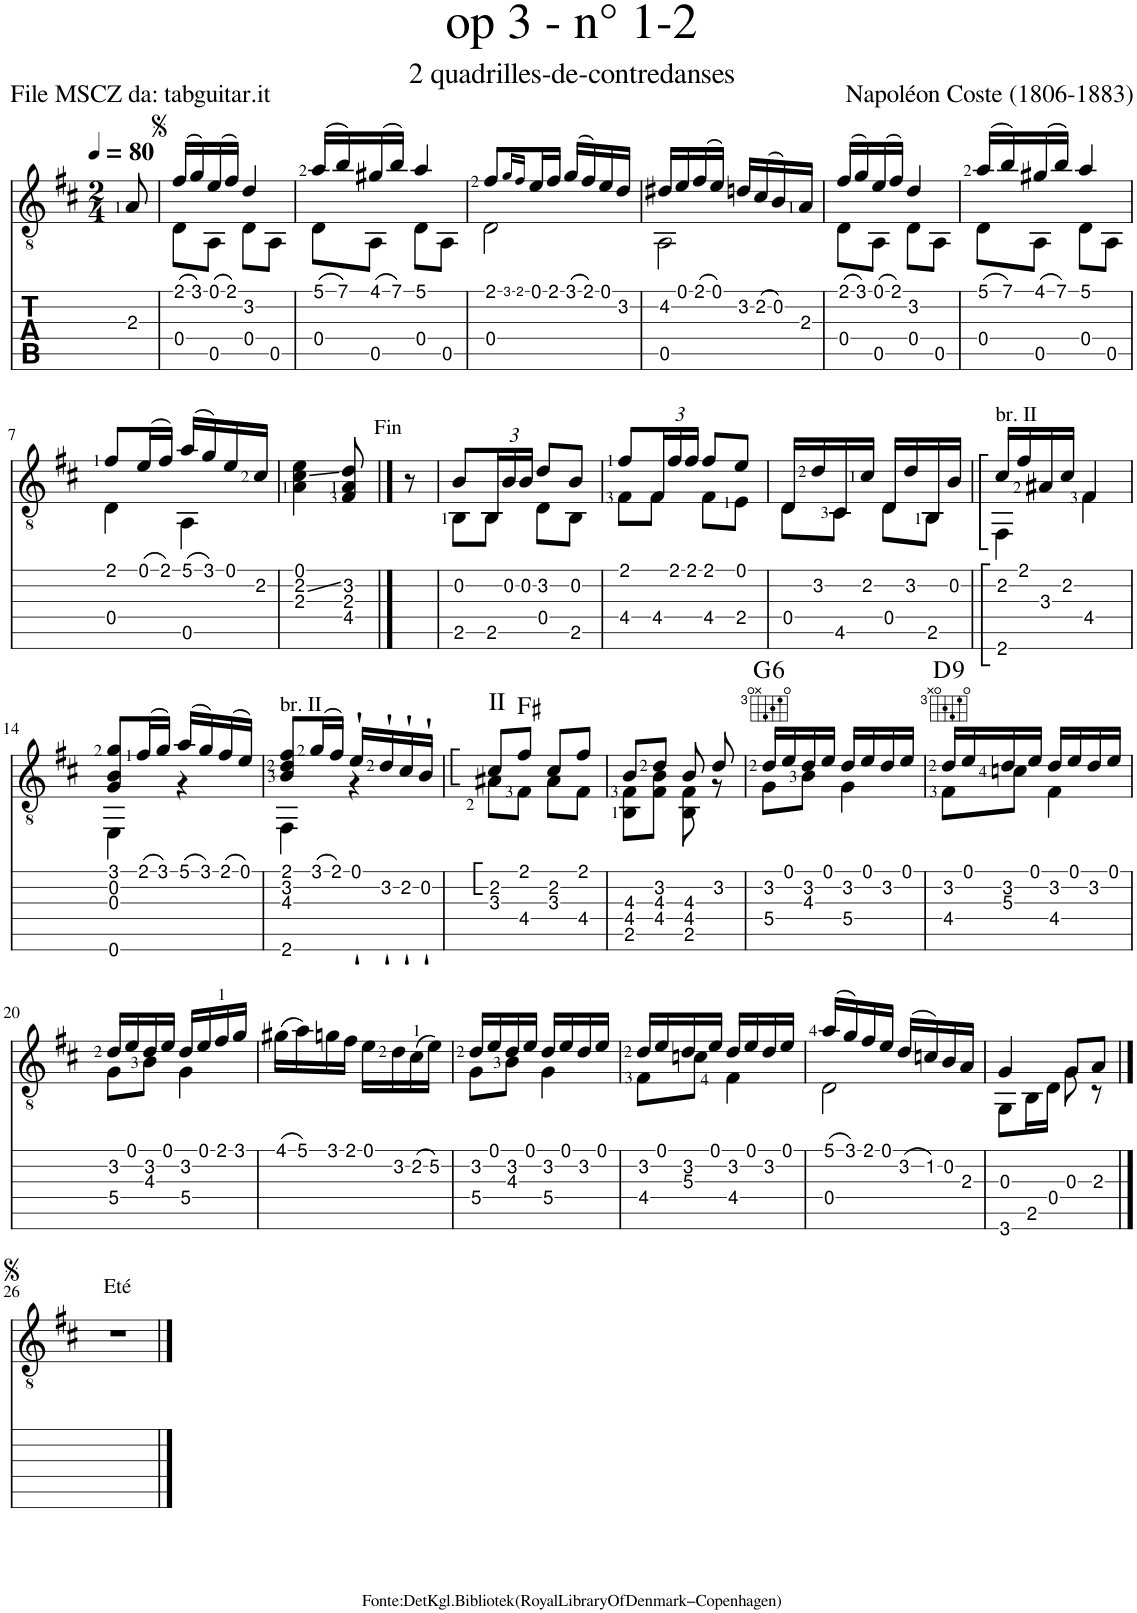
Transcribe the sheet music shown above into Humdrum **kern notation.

**kern	**kern	**harte
*part1	*part1	*part1
*staff2	*staff1	*
*I"Guitar	*	*
*I'Guit.	*	*
*stria6	*	*
*	*clefGv2	*
*k[f#c#]	*k[f#c#]	*
*M2/4	*M2/4	*
*MM80	*MM80	*
=	=	=
8A	8A/	.
=1	=1	=1
*^	*^	*
16f#LL	8DL	(16f#/LL	8D\L	.
16gJ	.	16g/)	.	.
16eL	8AAJ	(16e/	8AA\J	.
16f#JJ	.	16f#/JJ)	.	.
4d	8DL	4d/	8D\L	.
.	8AAJ	.	8AA\J	.
=2	=2	=2	=2	=2
16aLL	8DL	(16a/LL	8D\L	.
16bJ	.	16b/)	.	.
16g#L	8AAJ	(16g#X/	8AA\J	.
16bJJ	.	16b/JJ)	.	.
4a	8DL	4a/	8D\L	.
.	8AAJ	.	8AA\J	.
=3	=3	=3	=3	=3
8f#L	2D	8f#/L	2D\	.
qg	.	16qg/LL	.	.
qf#	.	16qf#/JJ	.	.
16eL	.	16e/L	.	.
16f#JJ	.	16f#/JJ	.	.
16gLL	.	(16g/LL	.	.
16f#J	.	16f#/)	.	.
16eL	.	16e/	.	.
16dJJ	.	16d/JJ	.	.
=4	=4	=4	=4	=4
16d#LL	2AA	16d#X/LL	2AA\	.
16eJ	.	16e/	.	.
16f#L	.	(16f#/	.	.
16eJJ	.	16e/JJ)	.	.
16dLL	.	16dn/LL	.	.
16c#J	.	(16c#/	.	.
16BL	.	16B/)	.	.
16AJJ	.	16A/JJ	.	.
=5	=5	=5	=5	=5
16f#LL	8DL	(16f#/LL	8D\L	.
16gJ	.	16g/)	.	.
16eL	8AAJ	(16e/	8AA\J	.
16f#JJ	.	16f#/JJ)	.	.
4d	8DL	4d/	8D\L	.
.	8AAJ	.	8AA\J	.
=6	=6	=6	=6	=6
16aLL	8DL	(16a/LL	8D\L	.
16bJ	.	16b/)	.	.
16g#XL	8AAJ	(16g#X/	8AA\J	.
16bJJ	.	16b/JJ)	.	.
4a	8DL	4a/	8D\L	.
.	8AAJ	.	8AA\J	.
!!LO:LB:g=z	!!
=7	=7	=7	=7	=7
8f#L	4D	8f#/L	4D\	.
16eL	.	(16e/L	.	.
16f#JJ	.	16f#/JJ)	.	.
16aLL	4AA	(16a/LL	4AA\	.
16gJ	.	16g/)	.	.
16eL	.	16e/	.	.
16c#JJ	.	16c#/JJ	.	.
*v	*v	*	*	*
*	*v	*v	*
=8	=8	=8
4A 4c# 4e	4A\ 4c#\ 4e\	.
8F# 8A 8d	8F#/ 8A/ 8d/	.
!	!LO:TX:a:t=Fin	!
==9	==9	==9
8r	8r	.
=10	=10	=10
*^	*^	*
8BL	8BBL	8B/L	8BB\L	.
*Xbrackettup	*	*Xbrackettup	*	*
24BBL	8BBJ	24BB/L	8BB\J	.
24B	.	24B/	.	.
24BJJ	.	24B/JJ	.	.
8dL	8DL	8d/L	8D\L	.
8BJ	8BBJ	8B/J	8BB\J	.
=11	=11	=11	=11	=11
8f#L	8F#L	8f#/L	8F#\L	.
24F#L	8F#J	24F#/L	8F#\J	.
24f#	.	24f#/	.	.
24f#JJ	.	24f#/JJ	.	.
8f#L	8F#L	8f#/L	8F#\L	.
8eJ	8EJ	8e/J	8E\J	.
=12	=12	=12	=12	=12
16DLL	8DL	16D/LL	8D\L	.
16dJ	.	16d/	.	.
16C#L	8C#J	16C#/	8C#\J	.
16c#JJ	.	16c#/JJ	.	.
16DLL	8DL	16D/LL	8D\L	.
16dJ	.	16d/	.	.
16BBL	8BBJ	16BB/	8BB\J	.
16BJJ	.	16B/JJ	.	.
=13	=13	=13	=13	=13
!	!	!LO:TX:a:t=br. II	!	!
16c#::LL	4FF#	16c#::/LL	4FF#\	.
16f#J	.	16f#/	.	.
16A#L	.	16A#X/	.	.
16c#JJ	.	16c#/JJ	.	.
4F#	4F#	4F#/	4F#\	.
!!LO:LB:g=z	!!
=14	=14	=14	=14	=14
8G\ 8B\ 8g\L	4EE	8G/ 8B/ 8g/L	4EE\	.
16f#L	.	(16f#/L	.	.
16gJJ	.	16g/JJ)	.	.
16aLL	4r	(16a/LL	4r	.
16gJ	.	16g/)	.	.
16f#L	.	(16f#/	.	.
16eJJ	.	16e/JJ)	.	.
=15	=15	=15	=15	=15
!	!	!LO:TX:a:t=br. II	!	!
8B\ 8d\ 8f#\L	4FF#	8B/ 8d/ 8f#/L	4FF#\	.
16gL	.	(16g/L	.	.
16f#JJ	.	16f#/JJ)	.	.
16e`LL	4r	16e`/LL	4r	.
16d`J	.	16d`/	.	.
16c#`L	.	16c#`/	.	.
16B`JJ	.	16B`/JJ	.	.
=16	=16	=16	=16	=16
!	!	!	!	!LO:H:kt=II
8c#::L	8A#L	8c#::/L	8A#X\L	N
8f#J	8F#J	8f#/J	8F#\J	F#:maj
8c#L	8A#L	8c#/L	8A#\L	.
8f#J	8F#J	8f#/J	8F#\J	.
=17	=17	=17	=17	=17
8BL	8BB\ 8F#\L	8B/L	8BB\ 8F#\L	.
8dJ	8F#\ 8B\J	8d/J	8F#\ 8B\J	.
8BL	8BB 8F#	8B/	8BB\ 8F#\	.
8dJ	8r	8d/	8r	.
=18	=18	=18	=18	=18
!	!	!	!	!LO:H:kt=6
16dLL	8GL	16d/LL	8G\L	G:maj6
16eJ	.	16e/	.	.
16dL	8BJ	16d/	8B\J	.
16eJJ	.	16e/JJ	.	.
16dLL	4G	16d/LL	4G\	.
16eJ	.	16e/	.	.
16dL	.	16d/	.	.
16eJJ	.	16e/JJ	.	.
=19	=19	=19	=19	=19
!	!	!	!	!LO:H:kt=9
16dLL	8F#L	16d/LL	8F#\L	D:9
16eJ	.	16e/	.	.
16dL	8cJ	16d/	8cn\J	.
16eJJ	.	16e/JJ	.	.
16dLL	4F#	16d/LL	4F#\	.
16eJ	.	16e/	.	.
16dL	.	16d/	.	.
16eJJ	.	16e/JJ	.	.
!!LO:LB:g=z	!!
=20	=20	=20	=20	=20
16dLL	8GL	16d/LL	8G\L	.
16eJ	.	16e/	.	.
16dL	8BJ	16d/	8B\J	.
16eJJ	.	16e/JJ	.	.
16dLL	4G	16d/LL	4G\	.
16eJ	.	16e/	.	.
16f#L	.	16f#/	.	.
16gJJ	.	16g/JJ	.	.
*v	*v	*	*	*
*	*v	*v	*
=21	=21	=21
16g#LL	(16g#X\LL	.
16aJ	16a\)	.
16gL	16gn\	.
16f#JJ	16f#\JJ	.
16eLL	16e\LL	.
16dJ	16d\	.
16c#L	(16c#\	.
16eJJ	16e\JJ)	.
=22	=22	=22
*^	*^	*
16dLL	8GL	16d/LL	8G\L	.
16eJ	.	16e/	.	.
16dL	8BJ	16d/	8B\J	.
16eJJ	.	16e/JJ	.	.
16dLL	4G	16d/LL	4G\	.
16eJ	.	16e/	.	.
16dL	.	16d/	.	.
16eJJ	.	16e/JJ	.	.
=23	=23	=23	=23	=23
16dLL	8F#L	16d/LL	8F#\L	.
16eJ	.	16e/	.	.
16dL	8cnJ	16d/	8cn\J	.
16eJJ	.	16e/JJ	.	.
16dLL	4F#	16d/LL	4F#\	.
16eJ	.	16e/	.	.
16dL	.	16d/	.	.
16eJJ	.	16e/JJ	.	.
=24	=24	=24	=24	=24
16aLL	2D	(16a/LL	2D\	.
16gJ	.	16g/)	.	.
16f#L	.	16f#/	.	.
16eJJ	.	16e/JJ	.	.
16dLL	.	(16d/LL	.	.
16cJ	.	16cn/)	.	.
16BL	.	16B/	.	.
16AJJ	.	16A/JJ	.	.
=25	=25	=25	=25	=25
4G	8GGL	4G/	8GG\L	.
.	16BBL	.	16BB\L	.
.	16DJJ	.	16D\JJ	.
8GL	8G	8G/L	8G\	.
8AJ	8r	8A/J	8r	.
!!LO:LB:g=z
==26	==26	==26	==26	==26
!	!	!LO:TX:a:t=Eté	!	!
*v	*v	*	*	*
*	*v	*v	*
2r	2r	.
==	==	==
*-	*-	*-
